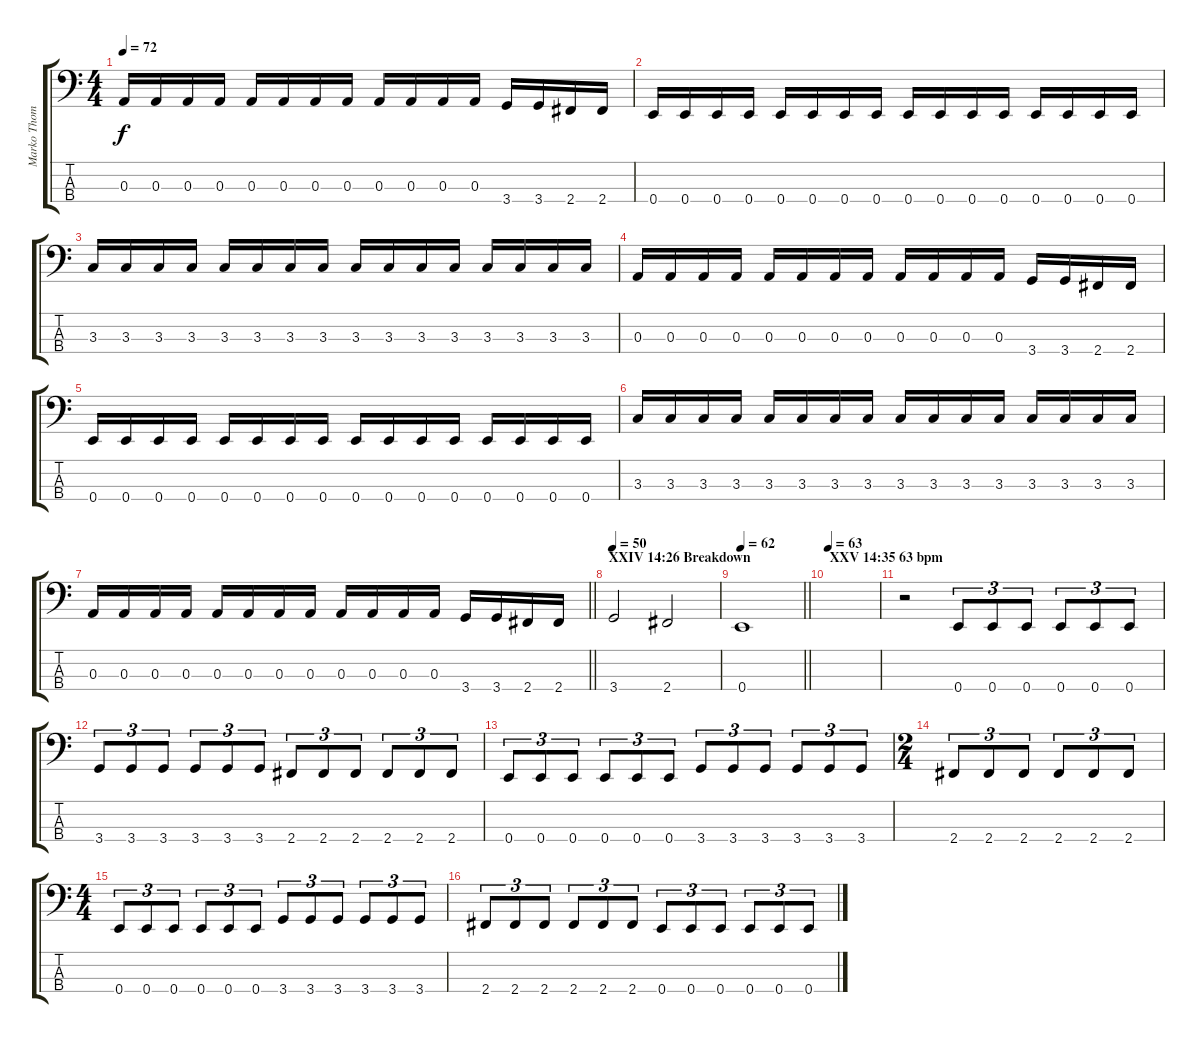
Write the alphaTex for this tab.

\track ("Marko Thomas" "Marko Thom") {instrument electricbassfinger}
\staff {score tabs}
\tuning (G2 D2 A1 E1) {hide}
\ts (4 4)
\tempo 72
\clef f4
\ks c
0.3.16{dy f} 0.3.16 0.3.16 0.3.16 0.3.16 0.3.16 0.3.16 0.3.16 0.3.16 0.3.16 0.3.16 0.3.16 3.4.16 3.4.16 2.4.16 2.4.16 |
0.4.16 0.4.16 0.4.16 0.4.16 0.4.16 0.4.16 0.4.16 0.4.16 0.4.16 0.4.16 0.4.16 0.4.16 0.4.16 0.4.16 0.4.16 0.4.16 |
3.3.16 3.3.16 3.3.16 3.3.16 3.3.16 3.3.16 3.3.16 3.3.16 3.3.16 3.3.16 3.3.16 3.3.16 3.3.16 3.3.16 3.3.16 3.3.16 |
0.3.16 0.3.16 0.3.16 0.3.16 0.3.16 0.3.16 0.3.16 0.3.16 0.3.16 0.3.16 0.3.16 0.3.16 3.4.16 3.4.16 2.4.16 2.4.16 |
0.4.16 0.4.16 0.4.16 0.4.16 0.4.16 0.4.16 0.4.16 0.4.16 0.4.16 0.4.16 0.4.16 0.4.16 0.4.16 0.4.16 0.4.16 0.4.16 |
3.3.16 3.3.16 3.3.16 3.3.16 3.3.16 3.3.16 3.3.16 3.3.16 3.3.16 3.3.16 3.3.16 3.3.16 3.3.16 3.3.16 3.3.16 3.3.16 |
\barLineRight lightlight
0.3.16 0.3.16 0.3.16 0.3.16 0.3.16 0.3.16 0.3.16 0.3.16 0.3.16 0.3.16 0.3.16 0.3.16 3.4.16 3.4.16 2.4.16 2.4.16 |
\section ("" "XXIV 14:26 Breakdown")
\tempo 50
3.4.2 2.4.2 |
\tempo 62
\barLineRight lightlight
0.4.1 |
\section ("" "XXV 14:35 63 bpm")
\tempo 63
|
r.2 0.4.8{tu (3 2)} 0.4.8{tu (3 2)} 0.4.8{tu (3 2)} 0.4.8{tu (3 2)} 0.4.8{tu (3 2)} 0.4.8{tu (3 2)} |
3.4.8{tu (3 2)} 3.4.8{tu (3 2)} 3.4.8{tu (3 2)} 3.4.8{tu (3 2)} 3.4.8{tu (3 2)} 3.4.8{tu (3 2)} 2.4.8{tu (3 2)} 2.4.8{tu (3 2)} 2.4.8{tu (3 2)} 2.4.8{tu (3 2)} 2.4.8{tu (3 2)} 2.4.8{tu (3 2)} |
0.4.8{tu (3 2)} 0.4.8{tu (3 2)} 0.4.8{tu (3 2)} 0.4.8{tu (3 2)} 0.4.8{tu (3 2)} 0.4.8{tu (3 2)} 3.4.8{tu (3 2)} 3.4.8{tu (3 2)} 3.4.8{tu (3 2)} 3.4.8{tu (3 2)} 3.4.8{tu (3 2)} 3.4.8{tu (3 2)} |
\ts (2 4)
2.4.8{tu (3 2)} 2.4.8{tu (3 2)} 2.4.8{tu (3 2)} 2.4.8{tu (3 2)} 2.4.8{tu (3 2)} 2.4.8{tu (3 2)} |
\ts (4 4)
0.4.8{tu (3 2)} 0.4.8{tu (3 2)} 0.4.8{tu (3 2)} 0.4.8{tu (3 2)} 0.4.8{tu (3 2)} 0.4.8{tu (3 2)} 3.4.8{tu (3 2)} 3.4.8{tu (3 2)} 3.4.8{tu (3 2)} 3.4.8{tu (3 2)} 3.4.8{tu (3 2)} 3.4.8{tu (3 2)} |
2.4.8{tu (3 2)} 2.4.8{tu (3 2)} 2.4.8{tu (3 2)} 2.4.8{tu (3 2)} 2.4.8{tu (3 2)} 2.4.8{tu (3 2)} 0.4.8{tu (3 2)} 0.4.8{tu (3 2)} 0.4.8{tu (3 2)} 0.4.8{tu (3 2)} 0.4.8{tu (3 2)} 0.4.8{tu (3 2)}
